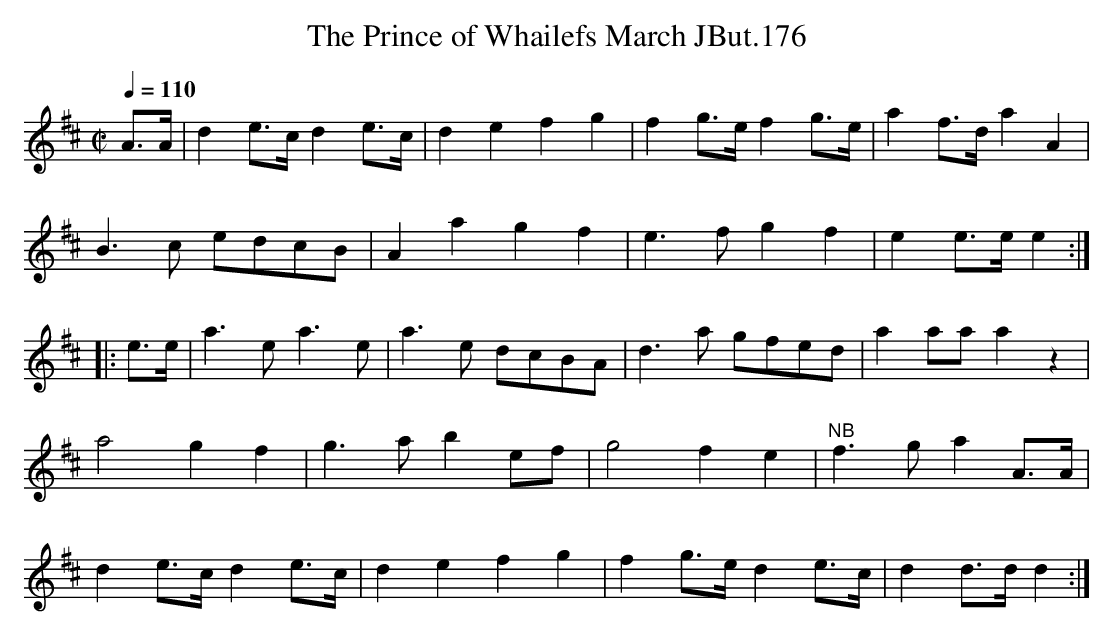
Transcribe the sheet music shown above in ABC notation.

X:1
T:Prince of Whailefs March JBut.176, The
M:C|
L:1/8
Q:1/4=110
K:D
A>A | d2e>c d2e>c | d2e2 f2g2 | f2g>e f2g>e | a2f>d a2A2 |
B3c edcB | A2a2 g2f2 | e3f g2f2 | e2e>e e2 :|
|: e>e | a3e a3e | a3e dcBA | d3a gfed | a2aa a2z2 |
a4 g2f2 | g3a b2ef | g4 f2e2 | "NB" f3g a2A>A |
d2e>c d2e>c | d2e2 f2g2 | f2g>e d2e>c | d2d>d d2 :|
